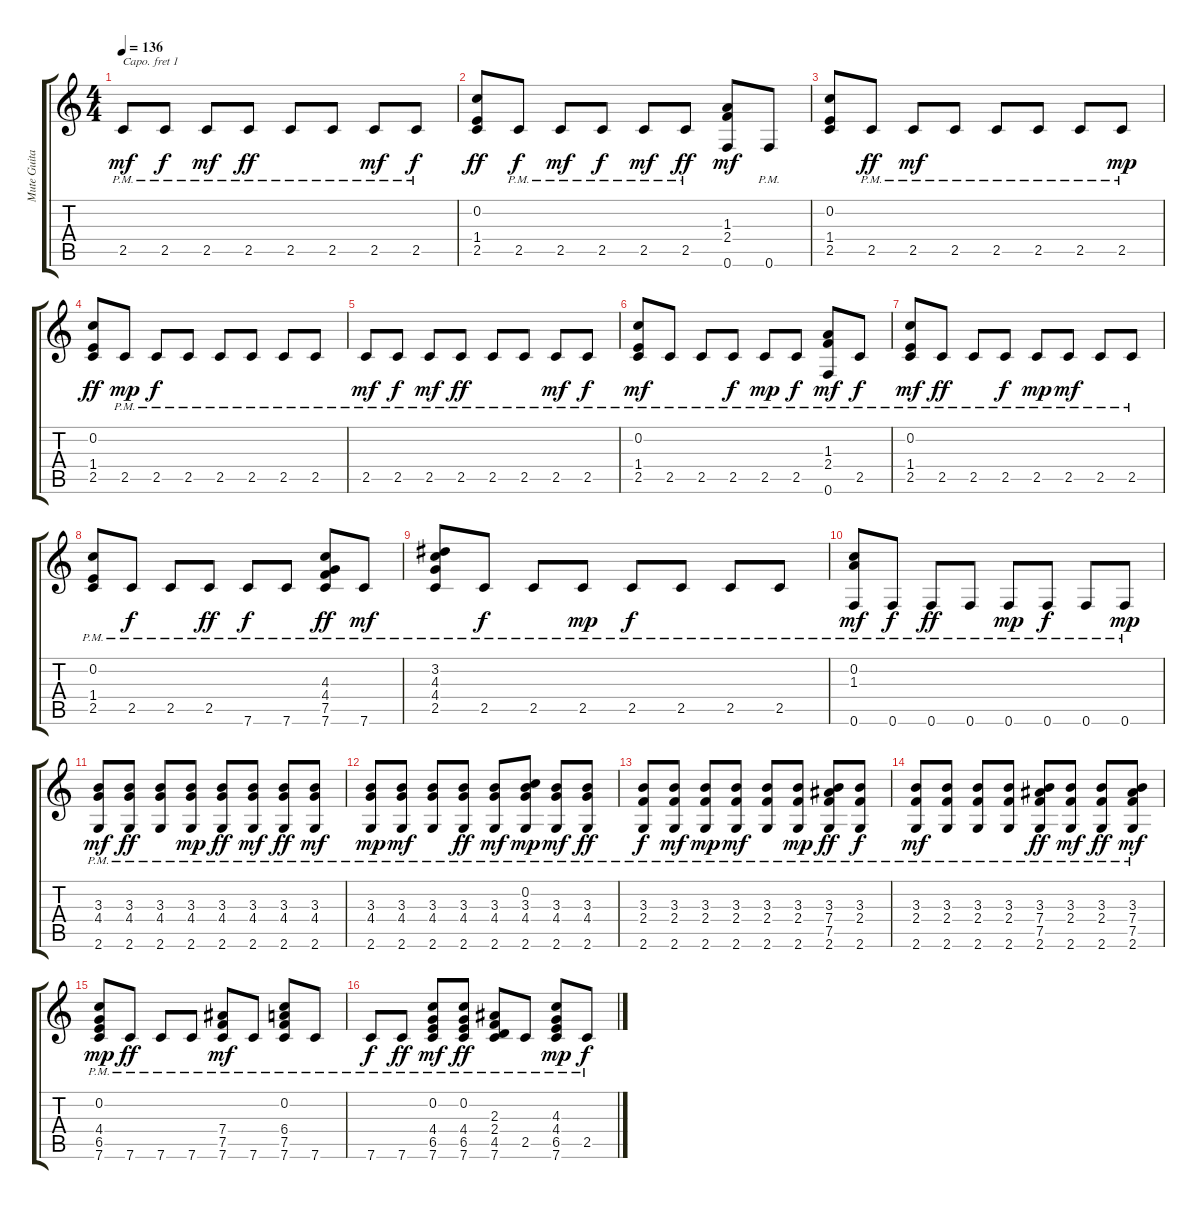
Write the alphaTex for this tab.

\track ("Mute Guitar" "Mute Guita") {instrument overdrivenguitar}
\staff {score tabs}
\capo 1
\tuning (E4 B3 G3 D3 A2 E2) {hide}
\ts (4 4)
\tempo 136
\clef g2
\ks c
2.5{pm}.8{dy mf} 2.5{pm}.8{dy f} 2.5{pm}.8{dy mf} 2.5{pm}.8{dy ff} 2.5{pm}.8 2.5{pm}.8 2.5{pm}.8{dy mf} 2.5{pm}.8{dy f} |
(0.2 1.4 2.5).8{dy ff} 2.5{pm}.8{dy f} 2.5{pm}.8{dy mf} 2.5{pm}.8{dy f} 2.5{pm}.8{dy mf} 2.5{pm}.8{dy ff} (1.3 2.4 0.6).8{dy mf} 0.6{pm}.8 |
(0.2 1.4 2.5).8 2.5{pm}.8{dy ff} 2.5{pm}.8{dy mf} 2.5{pm}.8 2.5{pm}.8 2.5{pm}.8 2.5{pm}.8 2.5{pm}.8{dy mp} |
(0.2 1.4 2.5).8{dy ff} 2.5{pm}.8{dy mp} 2.5{pm}.8{dy f} 2.5{pm}.8 2.5{pm}.8 2.5{pm}.8 2.5{pm}.8 2.5{pm}.8 |
2.5{pm}.8{dy mf} 2.5{pm}.8{dy f} 2.5{pm}.8{dy mf} 2.5{pm}.8{dy ff} 2.5{pm}.8 2.5{pm}.8 2.5{pm}.8{dy mf} 2.5{pm}.8{dy f} |
(0.2{pm} 1.4{pm} 2.5{pm}).8{dy mf} 2.5{pm}.8 2.5{pm}.8 2.5{pm}.8{dy f} 2.5{pm}.8{dy mp} 2.5{pm}.8{dy f} (1.3{pm} 2.4{pm} 0.6{pm}).8{dy mf} 2.5{pm}.8{dy f} |
(0.2{pm} 1.4{pm} 2.5{pm}).8{dy mf} 2.5{pm}.8{dy ff} 2.5{pm}.8 2.5{pm}.8{dy f} 2.5{pm}.8{dy mp} 2.5{pm}.8{dy mf} 2.5{pm}.8 2.5{pm}.8 |
(0.2{pm} 1.4{pm} 2.5{pm}).8 2.5{pm}.8{dy f} 2.5{pm}.8 2.5{pm}.8{dy ff} 7.6{pm}.8{dy f} 7.6{pm}.8 (4.3{pm} 4.4{pm} 7.5{pm} 7.6{pm}).8{dy ff} 7.6{pm}.8{dy mf} |
(3.2{pm} 4.3{pm} 4.4{pm} 2.5{pm}).8 2.5{pm}.8{dy f} 2.5{pm}.8 2.5{pm}.8{dy mp} 2.5{pm}.8{dy f} 2.5{pm}.8 2.5{pm}.8 2.5{pm}.8 |
(0.2{pm} 1.3{pm} 0.6{pm}).8{dy mf} 0.6{pm}.8{dy f} 0.6{pm}.8{dy ff} 0.6{pm}.8 0.6{pm}.8{dy mp} 0.6{pm}.8{dy f} 0.6{pm}.8 0.6{pm}.8{dy mp} |
(3.3{pm} 4.4{pm} 2.6{pm}).8{dy mf} (3.3{pm} 4.4{pm} 2.6{pm}).8{dy ff} (3.3{pm} 4.4{pm} 2.6{pm}).8 (3.3{pm} 4.4{pm} 2.6{pm}).8{dy mp} (3.3{pm} 4.4{pm} 2.6{pm}).8{dy ff} (3.3{pm} 4.4{pm} 2.6{pm}).8{dy mf} (3.3{pm} 4.4{pm} 2.6{pm}).8{dy ff} (3.3{pm} 4.4{pm} 2.6{pm}).8{dy mf} |
(3.3{pm} 4.4{pm} 2.6{pm}).8{dy mp} (3.3{pm} 4.4{pm} 2.6{pm}).8{dy mf} (3.3{pm} 4.4{pm} 2.6{pm}).8 (3.3{pm} 4.4{pm} 2.6{pm}).8{dy ff} (3.3{pm} 4.4{pm} 2.6{pm}).8{dy mf} (0.2{pm} 3.3{pm} 4.4{pm} 2.6{pm}).8{dy mp} (3.3{pm} 4.4{pm} 2.6{pm}).8{dy mf} (3.3{pm} 4.4{pm} 2.6{pm}).8{dy ff} |
(3.3{pm} 2.4{pm} 2.6{pm}).8{dy f} (3.3{pm} 2.4{pm} 2.6{pm}).8{dy mf} (3.3{pm} 2.4{pm} 2.6{pm}).8{dy mp} (3.3{pm} 2.4{pm} 2.6{pm}).8{dy mf} (3.3{pm} 2.4{pm} 2.6{pm}).8 (3.3{pm} 2.4{pm} 2.6{pm}).8{dy mp} (3.3{pm} 7.4{pm} 7.5{pm} 2.6{pm}).8{dy ff} (3.3{pm} 2.4{pm} 2.6{pm}).8{dy f} |
(3.3{pm} 2.4{pm} 2.6{pm}).8{dy mf} (3.3{pm} 2.4{pm} 2.6{pm}).8 (3.3{pm} 2.4{pm} 2.6{pm}).8 (3.3{pm} 2.4{pm} 2.6{pm}).8 (3.3{pm} 7.4{pm} 7.5{pm} 2.6{pm}).8{dy ff} (3.3{pm} 2.4{pm} 2.6{pm}).8{dy mf} (3.3{pm} 2.4{pm} 2.6{pm}).8{dy ff} (3.3{pm} 7.4{pm} 7.5{pm} 2.6{pm}).8{dy mf} |
(0.2{pm} 4.4{pm} 6.5{pm} 7.6{pm}).8{dy mp} 7.6{pm}.8{dy ff} 7.6{pm}.8 7.6{pm}.8 (7.4{pm} 7.5{pm} 7.6{pm}).8{dy mf} 7.6{pm}.8 (0.2{pm} 6.4{pm} 7.5{pm} 7.6{pm}).8 7.6{pm}.8 |
7.6{pm}.8{dy f} 7.6{pm}.8{dy ff} (0.2{pm} 4.4{pm} 6.5{pm} 7.6{pm}).8{dy mf} (0.2{pm} 4.4{pm} 6.5{pm} 7.6{pm}).8{dy ff} (2.3{pm} 2.4{pm} 4.5{pm} 7.6{pm}).8 2.5{pm}.8 (4.3{pm} 4.4{pm} 6.5{pm} 7.6{pm}).8{dy mp} 2.5{pm}.8{dy f}
